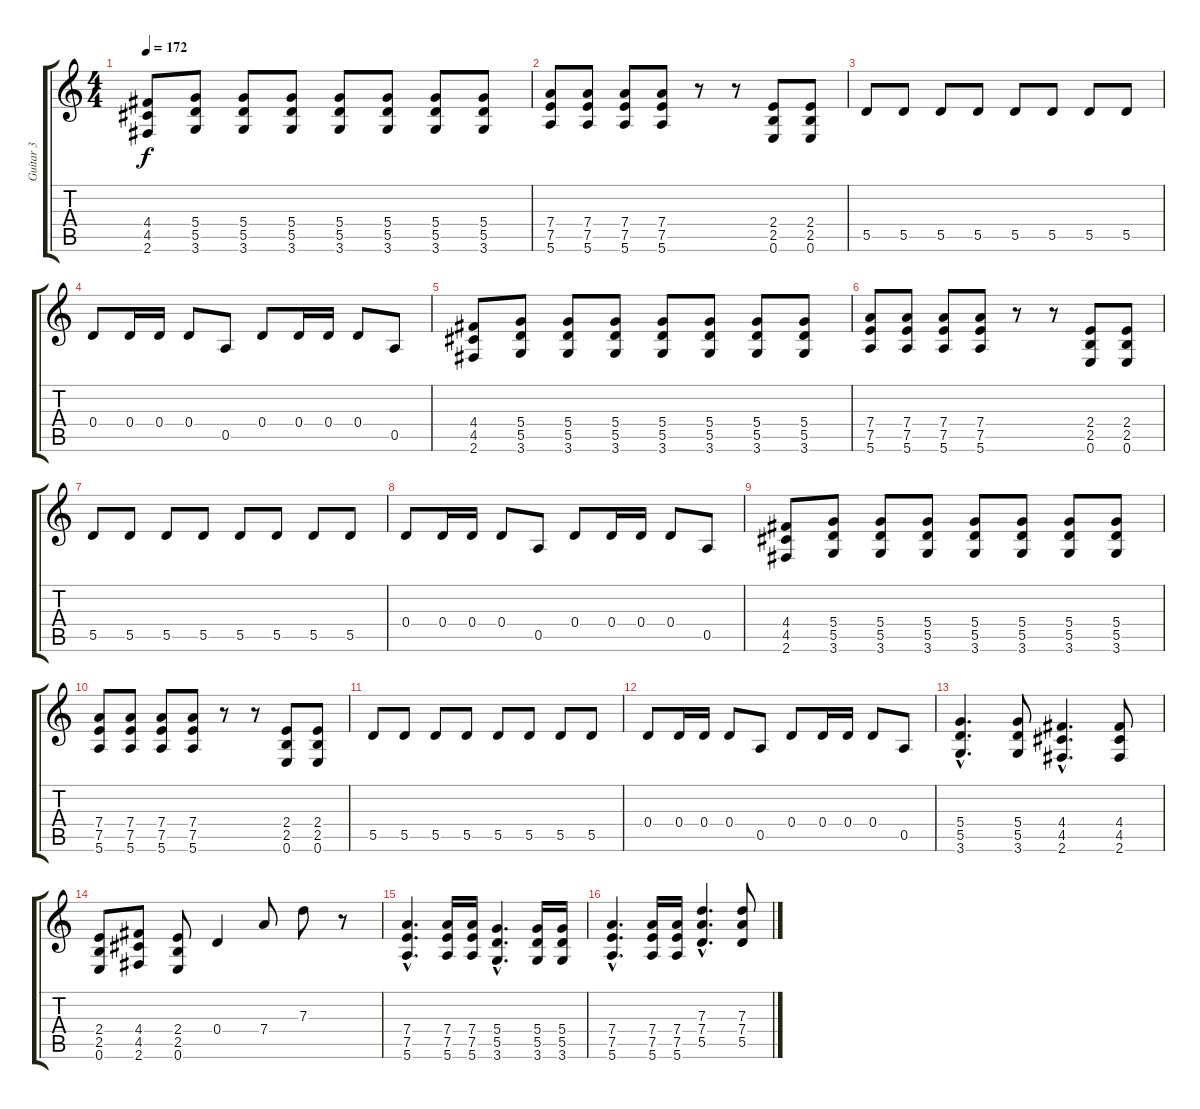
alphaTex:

\track ("Guitar 3" "Guitar 3") {instrument distortionguitar}
\staff {score tabs}
\tuning (E4 B3 G3 D3 A2 E2) {hide}
\ts (4 4)
\tempo 172
\clef g2
\ks c
(4.4 4.5 2.6).8{dy f} (5.4 5.5 3.6).8 (5.4 5.5 3.6).8 (5.4 5.5 3.6).8 (5.4 5.5 3.6).8 (5.4 5.5 3.6).8 (5.4 5.5 3.6).8 (5.4 5.5 3.6).8 |
(7.4 7.5 5.6).8 (7.4 7.5 5.6).8 (7.4 7.5 5.6).8 (7.4 7.5 5.6).8 r.8 r.8 (2.4 2.5 0.6).8 (2.4 2.5 0.6).8 |
5.5.8 5.5.8 5.5.8 5.5.8 5.5.8 5.5.8 5.5.8 5.5.8 |
0.4.8 0.4.16 0.4.16 0.4.8 0.5.8 0.4.8 0.4.16 0.4.16 0.4.8 0.5.8 |
(4.4 4.5 2.6).8 (5.4 5.5 3.6).8 (5.4 5.5 3.6).8 (5.4 5.5 3.6).8 (5.4 5.5 3.6).8 (5.4 5.5 3.6).8 (5.4 5.5 3.6).8 (5.4 5.5 3.6).8 |
(7.4 7.5 5.6).8 (7.4 7.5 5.6).8 (7.4 7.5 5.6).8 (7.4 7.5 5.6).8 r.8 r.8 (2.4 2.5 0.6).8 (2.4 2.5 0.6).8 |
5.5.8 5.5.8 5.5.8 5.5.8 5.5.8 5.5.8 5.5.8 5.5.8 |
0.4.8 0.4.16 0.4.16 0.4.8 0.5.8 0.4.8 0.4.16 0.4.16 0.4.8 0.5.8 |
(4.4 4.5 2.6).8 (5.4 5.5 3.6).8 (5.4 5.5 3.6).8 (5.4 5.5 3.6).8 (5.4 5.5 3.6).8 (5.4 5.5 3.6).8 (5.4 5.5 3.6).8 (5.4 5.5 3.6).8 |
(7.4 7.5 5.6).8 (7.4 7.5 5.6).8 (7.4 7.5 5.6).8 (7.4 7.5 5.6).8 r.8 r.8 (2.4 2.5 0.6).8 (2.4 2.5 0.6).8 |
5.5.8 5.5.8 5.5.8 5.5.8 5.5.8 5.5.8 5.5.8 5.5.8 |
0.4.8 0.4.16 0.4.16 0.4.8 0.5.8 0.4.8 0.4.16 0.4.16 0.4.8 0.5.8 |
(5.4{hac} 5.5{hac} 3.6{hac}).4{d} (5.4 5.5 3.6).8 (4.4{hac} 4.5{hac} 2.6{hac}).4{d} (4.4 4.5 2.6).8 |
(2.4 2.5 0.6).8 (4.4 4.5 2.6).8 (2.4 2.5 0.6).8 0.4.4 7.4.8 7.3.8 r.8 |
(7.4{hac} 7.5{hac} 5.6{hac}).4{d} (7.4 7.5 5.6).16 (7.4 7.5 5.6).16 (5.4{hac} 5.5{hac} 3.6{hac}).4{d} (5.4 5.5 3.6).16 (5.4 5.5 3.6).16 |
(7.4{hac} 7.5{hac} 5.6{hac}).4{d} (7.4 7.5 5.6).16 (7.4 7.5 5.6).16 (7.3{hac} 7.4{hac} 5.5{hac}).4{d} (7.3 7.4 5.5).8
